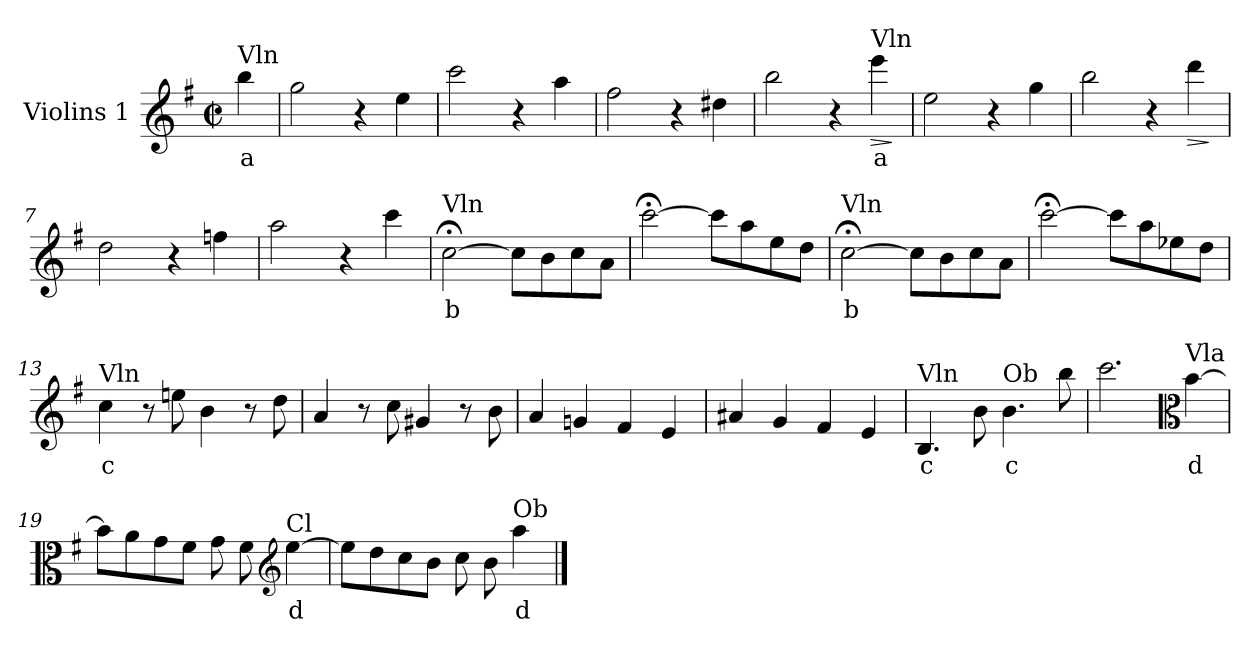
**kern	**text	**dynam
*part1	*part1	*part1
*staff1	*staff1	*staff1
*I"Violins 1	*	*
*I'Vlns. 1	*	*
*clefG2	*	*
*k[f#]	*	*
*M2/2	*	*
*met(c|)	*	*
=	=	=
!LO:TX:a:t=Vln	!	!
!	!LO:LY:b:color=#FF0000	!
4bb	a	.
=1	=1	=1
2gg	.	.
4r	.	.
4ee	.	.
=2	=2	=2
2ccc	.	.
4r	.	.
4aa	.	.
=3	=3	=3
2ff#	.	.
4r	.	.
4dd#X	.	.
=4	=4	=4
2bb	.	.
4r	.	.
!LO:TX:a:t=Vln	!	!
!	!LO:LY:b:color=#FF0000	!LO:HP:b
4eee	a	>
.	.	]
=5	=5	=5
2ee	.	.
4r	.	.
4gg	.	.
=6	=6	=6
2bb	.	.
4r	.	.
!	!	!LO:HP:b
4ddd	.	>
.	.	]
=7	=7	=7
2dd	.	.
4r	.	.
4ffn	.	.
=8	=8	=8
2aa	.	.
4r	.	.
4ccc	.	.
=9	=9	=9
!LO:TX:a:t=Vln	!	!
!	!LO:LY:b:color=#FF0000	!
[2cc;<	b	.
8ccL]	.	.
8b	.	.
8cc	.	.
8aJ	.	.
=10	=10	=10
[2ccc;<	.	.
8cccL]	.	.
8aa	.	.
8ee	.	.
8ddJ	.	.
=11	=11	=11
!LO:TX:a:t=Vln	!	!
!	!LO:LY:b:color=#FF0000	!
[2cc;<	b	.
8ccL]	.	.
8b	.	.
8cc	.	.
8aJ	.	.
=12	=12	=12
[2ccc;<	.	.
8cccL]	.	.
8aa	.	.
8ee-X	.	.
8ddJ	.	.
=13	=13	=13
!LO:TX:a:t=Vln	!	!
!	!LO:LY:b:color=#FF0000	!
4cc	c	.
8r	.	.
8een	.	.
4b	.	.
8r	.	.
8dd	.	.
=14	=14	=14
4a	.	.
8r	.	.
8cc	.	.
4g#X	.	.
8r	.	.
8b	.	.
=15	=15	=15
4a	.	.
4gn	.	.
4f#	.	.
4e	.	.
=16	=16	=16
4a#X	.	.
4g	.	.
4f#	.	.
4e	.	.
=17	=17	=17
!LO:TX:a:t=Vln	!	!
!	!LO:LY:b:color=#FF0000	!
4.B	c	.
8b	.	.
!LO:TX:a:t=Ob	!	!
!	!LO:LY:b:color=#FF0000	!
4.b	c	.
8bb	.	.
=18	=18	=18
2.ccc	.	.
*clefC3	*	*
!LO:TX:a:t=Vla	!	!
!	!LO:LY:b:color=#FF0000	!
[4b	d	.
=19	=19	=19
8bL]	.	.
8a	.	.
8g	.	.
8f#J	.	.
8gL	.	.
8f#	.	.
*clefG2	*	*
!LO:TX:a:t=Cl	!	!
!	!LO:LY:b:color=#FF0000	!
[4ee	d	.
=20	=20	=20
8eeL]	.	.
8dd	.	.
8cc	.	.
8bJ	.	.
8ccL	.	.
8b	.	.
!LO:TX:a:t=Ob	!	!
!	!LO:LY:b:color=#FF0000	!
4aa	d	.
==	==	==
*-	*-	*-
